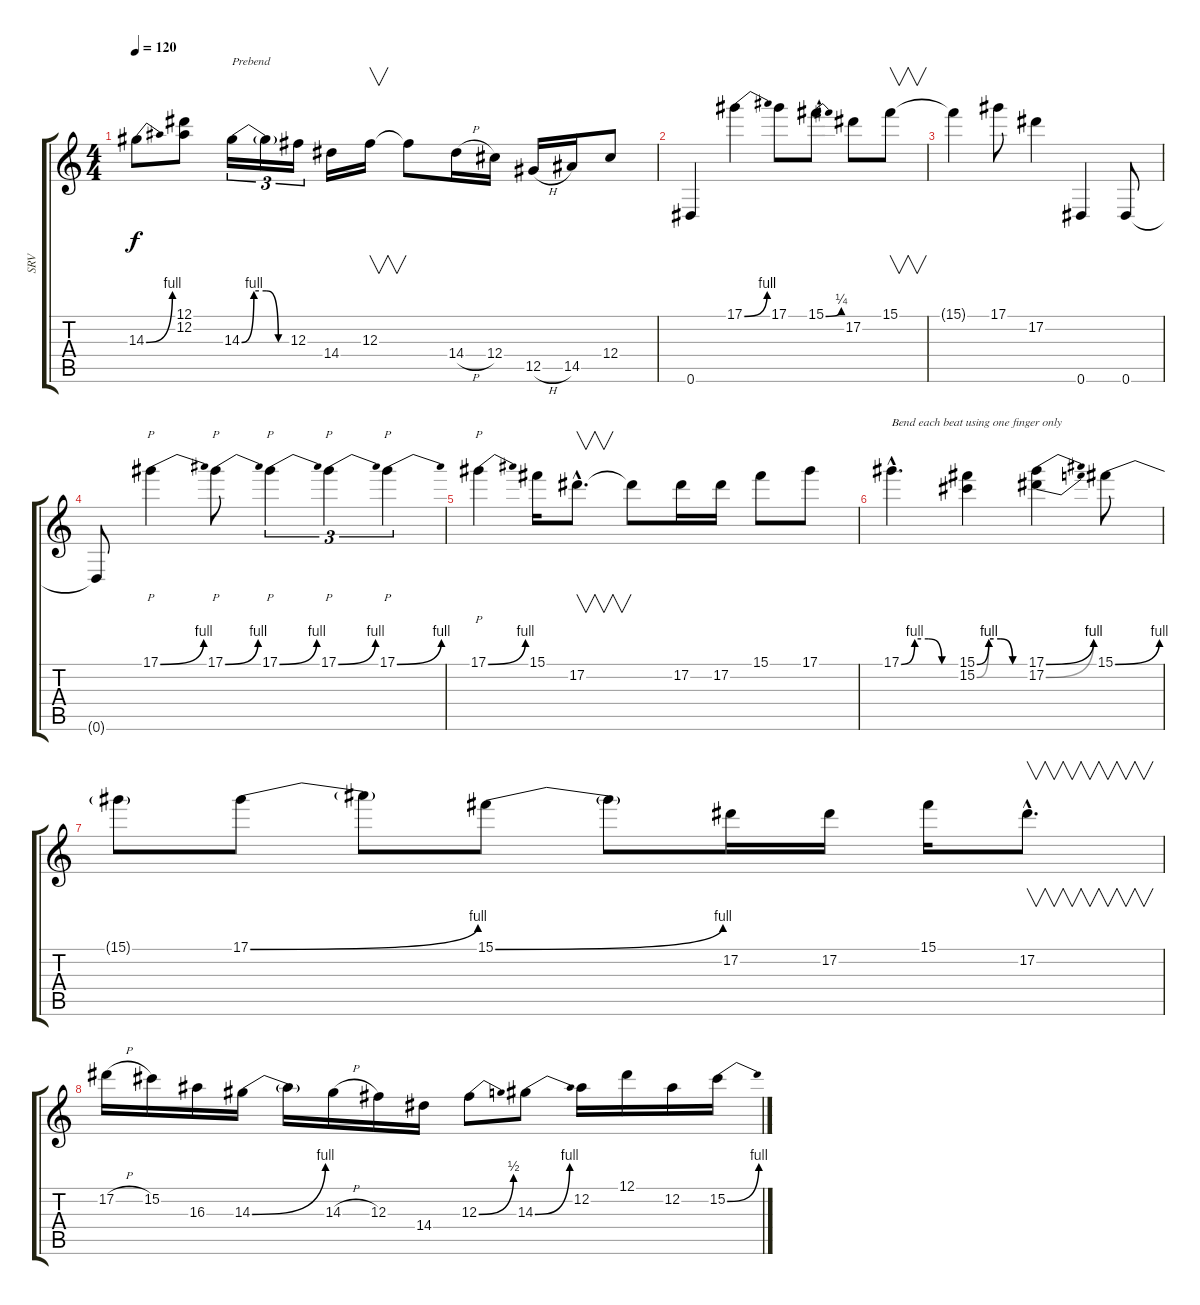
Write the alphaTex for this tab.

\track ("SRV" "SRV") {instrument overdrivenguitar}
\staff {score tabs}
\tuning (Eb4 Bb3 Gb3 Db3 Ab2 Eb2) {hide}
\ts (4 4)
\tempo 120
\clef g2
\ks c
14.3{be (bend 0 0 60 4)}.8{dy f} (12.1 12.2).8 14.3{be (custom 0 0 15 4 30 4 45 0 60 0)}.16{tu (3 2) txt "Prebend"} 14.3{t}.16{tu (3 2)} 12.3.16{tu (3 2)} 14.4.16 12.3.16{v} 12.3{t}.8 14.4{h}.16 12.4.16 12.5{h}.16 14.5.16 12.4.8 |
0.6.4 17.1{be (bend 0 0 60 4)}.4 17.1.8 15.1{be (bend 0 0 60 1)}.8 17.2.8 15.1.8{v} |
15.1{t}.4 17.1.8 17.2.4 0.6.4 0.6.8 |
0.6{t}.8 17.1{be (bend 0 0 60 4)}.4{p} 17.1{be (bend 0 0 60 4)}.8{p} 17.1{be (bend 0 0 60 4)}.4{p tu (3 2)} 17.1{be (bend 0 0 60 4)}.4{p tu (3 2)} 17.1{be (bend 0 0 60 4)}.4{p tu (3 2)} |
17.1{be (bend 0 0 60 4)}.4{p} 15.1.16 17.2{hac}.8{v d} 17.2{t}.8 17.2.16 17.2.16 15.1.8 17.1.8 |
17.1{be (custom 0 0 15 4 30 4 45 0 60 0) hac}.4{d txt "Bend each beat using one finger only"} (15.1{be (custom 0 0 15 4 30 4 45 0 60 0)} 15.2{be (custom 0 0 15 4 30 4 45 0 60 0)}).4 (17.1{be (bend 0 0 60 4)} 17.2{be (bend 0 0 60 4)}).4 15.1{be (bend 0 0 60 4)}.8 |
15.1{t}.8 17.1{be (bend 0 0 60 4)}.8 17.1{t}.8 15.1{be (bend 0 0 60 4)}.8 15.1{t}.8 17.2.16 17.2.16 15.1.16 17.2{hac}.8{v d} |
17.2{h}.16 15.2.16 16.3.16 14.3{be (bend 0 0 60 4)}.16 14.3{t}.16 14.3{h}.16 12.3.16 14.4.16 12.3{be (bend 0 0 60 2)}.8 14.3{be (bend 0 0 60 4)}.8 12.2.16 12.1.16 12.2.16 15.2{be (bend 0 0 60 4)}.16
